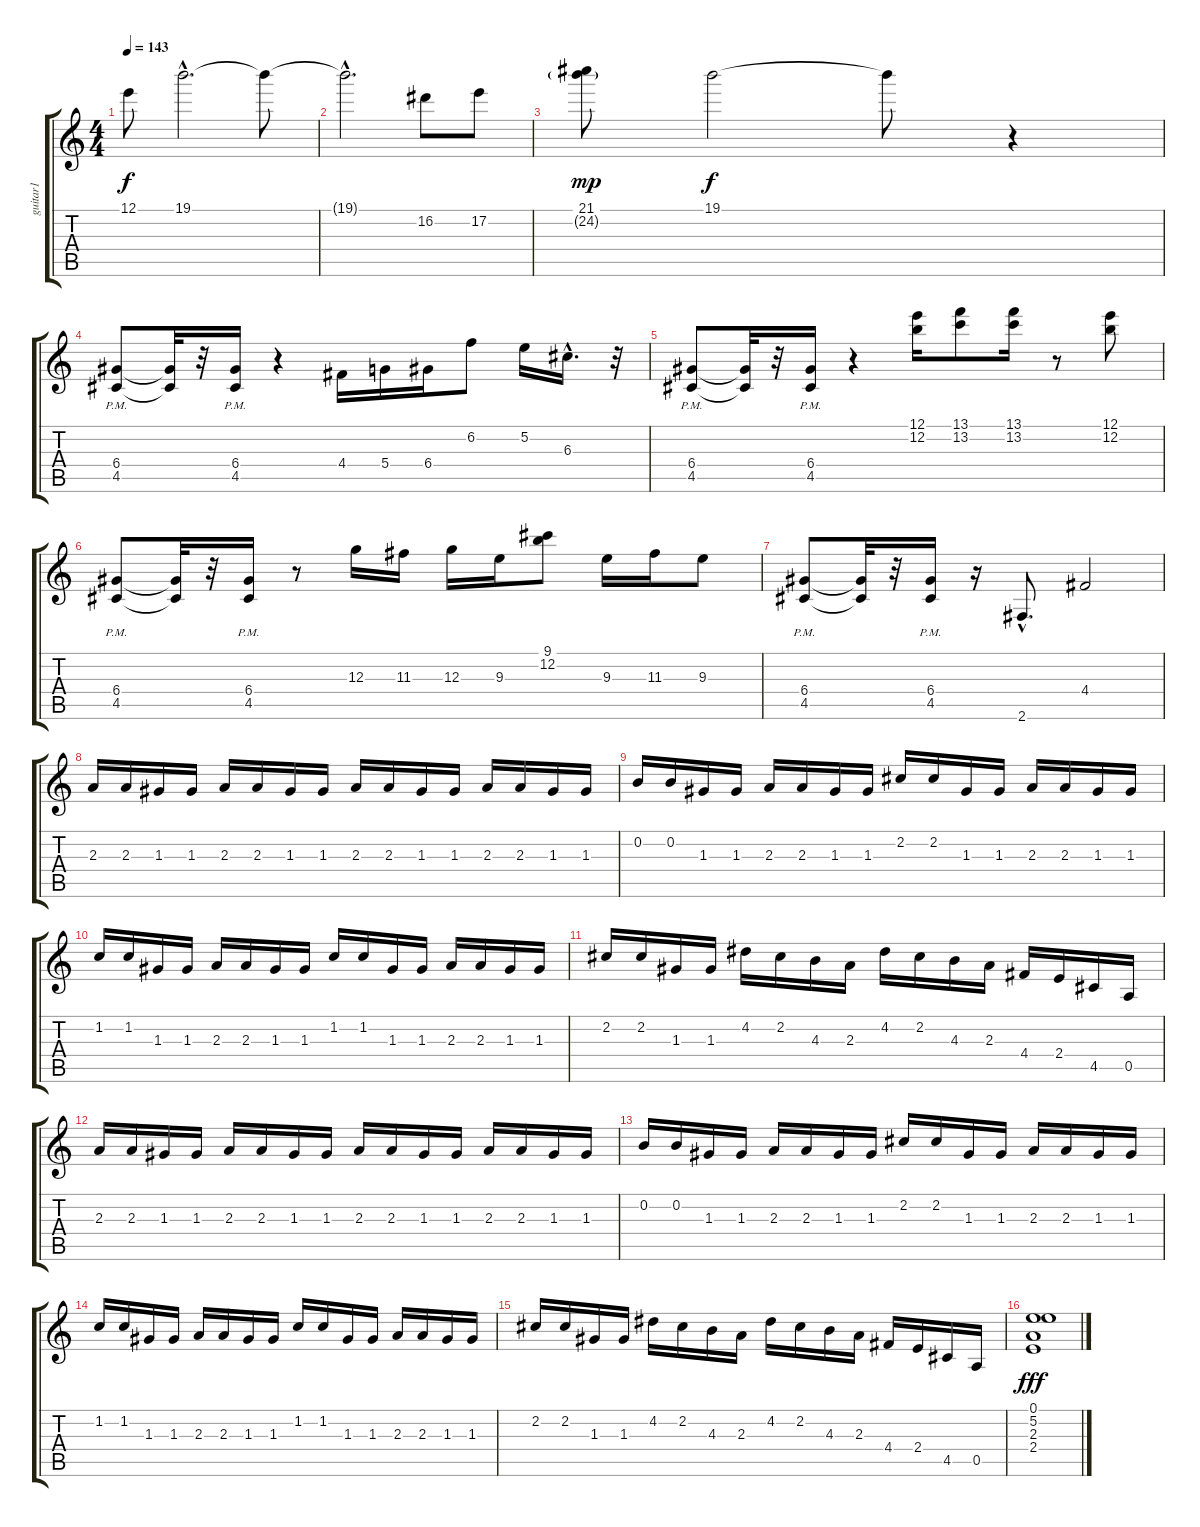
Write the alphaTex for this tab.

\track ("guitar1" "guitar1") {instrument distortionguitar}
\staff {score tabs}
\tuning (E4 B3 G3 D3 A2 E2) {hide}
\ts (4 4)
\tempo 143
\clef g2
\ks c
12.1.8{dy f} 19.1{hac}.2{d} 19.1{t}.8 |
19.1{hac t}.2{d} 16.2.8 17.2.8 |
(21.1 24.2{g}).8{dy mp} 19.1.2{dy f} 19.1{t}.8 r.4 |
(6.4{pm} 4.5).8 (6.4{t} 4.5{t}).32 r.32 (6.4{pm} 4.5).16 r.4 4.4.16 5.4.16 6.4.16 6.2.8 5.2.16 6.3{hac}.16{d} r.32 |
(6.4{pm} 4.5).8 (6.4{t} 4.5{t}).32 r.32 (6.4 4.5{pm}).16 r.4 (12.1 12.2).16 (13.1 13.2).8 (13.1 13.2).16 r.8 (12.1 12.2).8 |
(6.4{pm} 4.5).8 (6.4{t} 4.5{t}).32 r.32 (6.4{pm} 4.5).16 r.8 12.3.16 11.3.16 12.3.16 9.3.16 (9.1 12.2).8 9.3.16 11.3.16 9.3.8 |
(6.4{pm} 4.5).8 (6.4{t} 4.5{t}).32 r.32 (6.4{pm} 4.5).16 r.16 2.6{hac}.8{d} 4.4.2 |
2.3.16 2.3.16 1.3.16 1.3.16 2.3.16 2.3.16 1.3.16 1.3.16 2.3.16 2.3.16 1.3.16 1.3.16 2.3.16 2.3.16 1.3.16 1.3.16 |
0.2.16 0.2.16 1.3.16 1.3.16 2.3.16 2.3.16 1.3.16 1.3.16 2.2.16 2.2.16 1.3.16 1.3.16 2.3.16 2.3.16 1.3.16 1.3.16 |
1.2.16 1.2.16 1.3.16 1.3.16 2.3.16 2.3.16 1.3.16 1.3.16 1.2.16 1.2.16 1.3.16 1.3.16 2.3.16 2.3.16 1.3.16 1.3.16 |
2.2.16 2.2.16 1.3.16 1.3.16 4.2.16 2.2.16 4.3.16 2.3.16 4.2.16 2.2.16 4.3.16 2.3.16 4.4.16 2.4.16 4.5.16 0.5.16 |
2.3.16 2.3.16 1.3.16 1.3.16 2.3.16 2.3.16 1.3.16 1.3.16 2.3.16 2.3.16 1.3.16 1.3.16 2.3.16 2.3.16 1.3.16 1.3.16 |
0.2.16 0.2.16 1.3.16 1.3.16 2.3.16 2.3.16 1.3.16 1.3.16 2.2.16 2.2.16 1.3.16 1.3.16 2.3.16 2.3.16 1.3.16 1.3.16 |
1.2.16 1.2.16 1.3.16 1.3.16 2.3.16 2.3.16 1.3.16 1.3.16 1.2.16 1.2.16 1.3.16 1.3.16 2.3.16 2.3.16 1.3.16 1.3.16 |
2.2.16 2.2.16 1.3.16 1.3.16 4.2.16 2.2.16 4.3.16 2.3.16 4.2.16 2.2.16 4.3.16 2.3.16 4.4.16 2.4.16 4.5.16 0.5.16 |
(0.1 5.2 2.3 2.4).1{dy fff}
